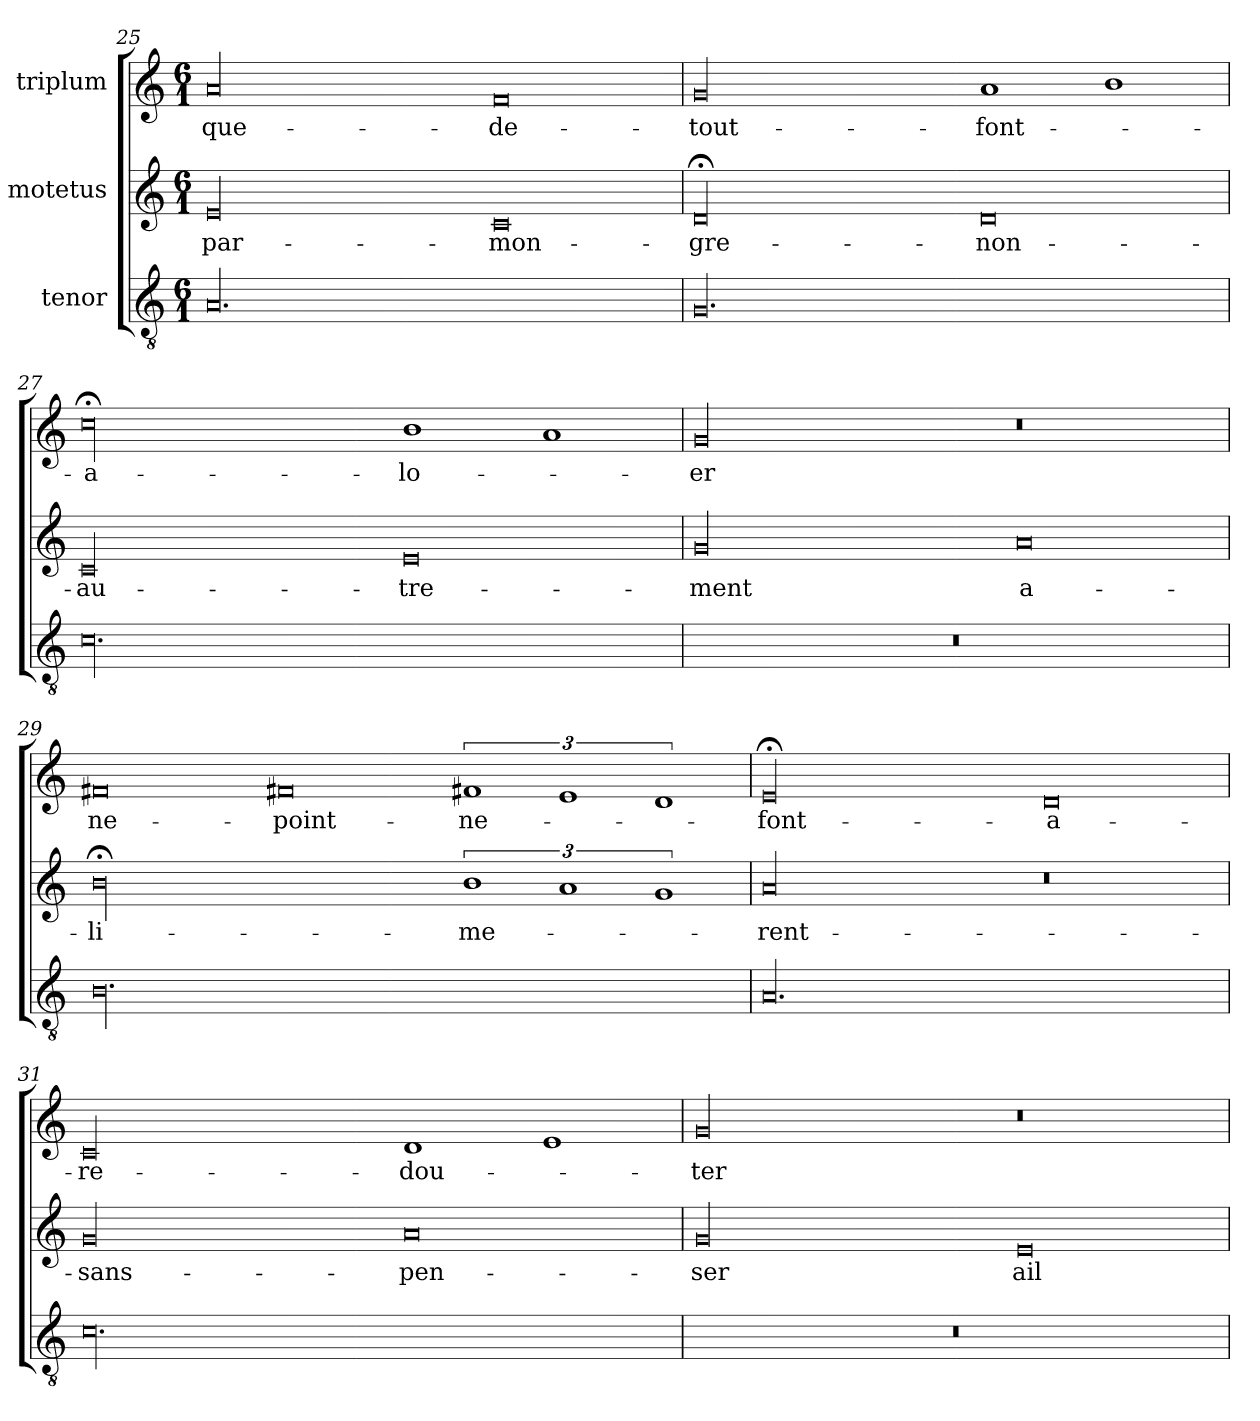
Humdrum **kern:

**kern	**kern	**text	**kern	**text
*part3	*part2	*part2	*part1	*part1
*staff3	*staff2	*staff2	*staff1	*staff1
*I"tenor	*I"motetus	*	*I"triplum	*
*clefGv2	*clefG2	*	*clefG2	*
*k[]	*k[]	*	*k[]	*
*C:	*C:	*	*C:	*
*M6/1	*M6/1	*	*M6/1	*
=25	=25	=25	=25	=25
00.A/	00e/	par-	00a/	que-
.	0c/	mon-	0f/	de-
=26	=26	=26	=26	=26
00.G/	00d;</	gre-	00g/	tout-
.	0d/	non-	1a/	font-
.	.	.	1b\	.
=27	=27	=27	=27	=27
00.c\	00c/	au-	00cc;<\	a-
.	0e/	-tre-	1b\	lo-
.	.	.	1a/	.
=28	=28	=28	=28	=28
00.r	00g/	-ment	00g/	-er
.	0a/	a-	0r	.
=29	=29	=29	=29	=29
00.B\	00b;<\	li-	0f#X/	ne-
.	.	.	0f#X/	point-
.	3%2b\	me-	3%2f#X/	ne-
.	3%2a/	.	3%2e/	.
.	3%2g/	.	3%2d/	.
=30	=30	=30	=30	=30
00.A/	00a/	rent-	00e;</	font-
.	0r	.	0d/	a-
=31	=31	=31	=31	=31
00.c\	00g/	sans-	00c/	re-
.	0a/	pen-	1d/	-dou-
.	.	.	1e/	.
=32	=32	=32	=32	=32
00.r	00g/	-ser	00g/	-ter
.	0e/	ail-	0r	.
=	=	=	=	=
*-	*-	*-	*-	*-
